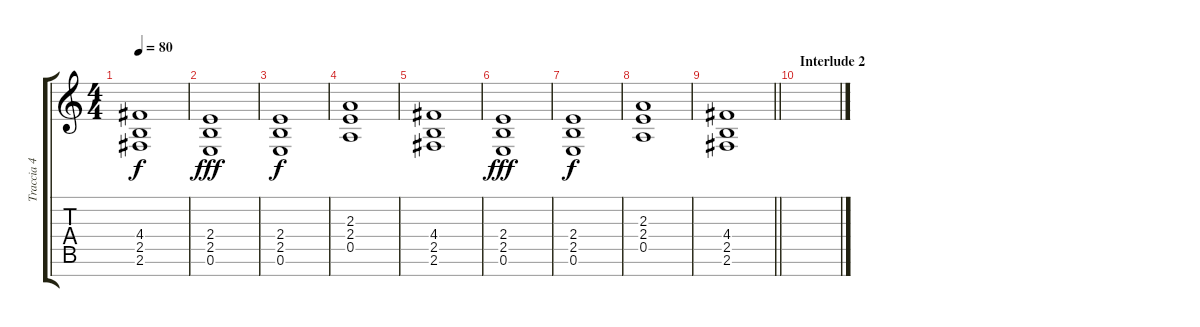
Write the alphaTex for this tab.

\track ("Traccia 4" "Traccia 4") {instrument distortionguitar}
\staff {score tabs}
\tuning (E4 B3 G3 D3 A2 E2 B1) {hide}
\ts (4 4)
\tempo 80
\clef g2
\ks c
(4.4 2.5 2.6).1{dy f} |
(2.4 2.5 0.6).1{dy fff} |
(2.4 2.5 0.6).1{dy f} |
(2.3 2.4 0.5).1 |
(4.4 2.5 2.6).1 |
(2.4 2.5 0.6).1{dy fff} |
(2.4 2.5 0.6).1{dy f} |
(2.3 2.4 0.5).1 |
\barLineRight lightlight
(4.4 2.5 2.6).1 |
\section ("" "Interlude 2")
